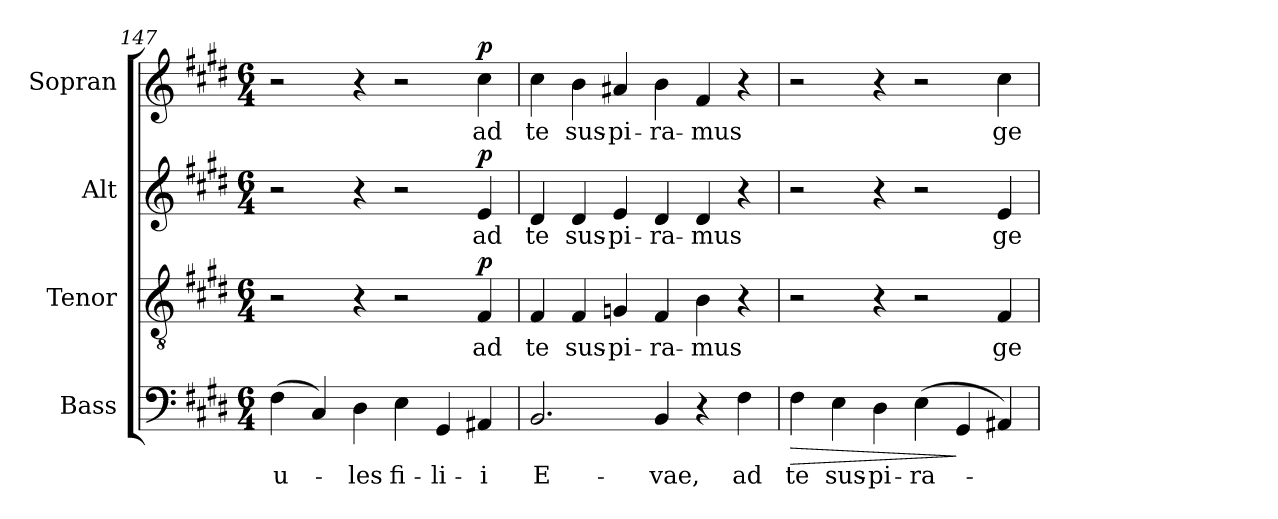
**kern	**text	**dynam	**kern	**text	**dynam	**kern	**text	**dynam	**kern	**text	**dynam
*part4	*part4	*part4	*part3	*part3	*part3	*part2	*part2	*part2	*part1	*part1	*part1
*staff4	*staff4	*staff4	*staff3	*staff3	*staff3	*staff2	*staff2	*staff2	*staff1	*staff1	*staff1
*I"Bass	*	*	*I"Tenor	*	*	*I"Alt	*	*	*I"Sopran	*	*
*I'B.	*	*	*I'T.	*	*	*I'A.	*	*	*I'S.	*	*
*clefF4	*	*	*clefGv2	*	*	*clefG2	*	*	*clefG2	*	*
*k[f#c#g#d#]	*	*	*k[f#c#g#d#]	*	*	*k[f#c#g#d#]	*	*	*k[f#c#g#d#]	*	*
*E:	*	*	*E:	*	*	*E:	*	*	*E:	*	*
*M6/4	*	*	*M6/4	*	*	*M6/4	*	*	*M6/4	*	*
=147	=147	=147	=147	=147	=147	=147	=147	=147	=147	=147	=147
!	!LO:LY:b	!	!	!	!	!	!	!	!	!	!
(>4F#\	-u-	.	2r	.	.	2r	.	.	2r	.	.
4C#/)	.	.	.	.	.	.	.	.	.	.	.
!	!LO:LY:b	!	!	!	!	!	!	!	!	!	!
4D#\	-les	.	4r	.	.	4r	.	.	4r	.	.
!	!LO:LY:b	!	!	!	!	!	!	!	!	!	!
4E\	fi-	.	2r	.	.	2r	.	.	2r	.	.
!	!LO:LY:b	!	!	!	!	!	!	!	!	!	!
4GG#/	-li-	.	.	.	.	.	.	.	.	.	.
!	!LO:LY:b	!	!	!LO:LY:b	!LO:DY:a	!	!LO:LY:b	!LO:DY:a	!	!LO:LY:b	!LO:DY:a
4AA#X/	-i	.	4F#/	ad	p	4e/	ad	p	4cc#\	ad	p
!!LO:PB:g=z
=148	=148	=148	=148	=148	=148	=148	=148	=148	=148	=148	=148
!	!LO:LY:b	!	!	!LO:LY:b	!	!	!LO:LY:b	!	!	!LO:LY:b	!
2.BB/	E-	.	4F#/	te	.	4d#/	te	.	4cc#\	te	.
!	!	!	!	!LO:LY:b	!	!	!LO:LY:b	!	!	!LO:LY:b	!
.	.	.	4F#/	sus-	.	4d#/	sus-	.	4b\	sus-	.
!	!	!	!	!LO:LY:b	!	!	!LO:LY:b	!	!	!LO:LY:b	!
.	.	.	4Gn/	-pi-	.	4e/	-pi-	.	4a#X/	-pi-	.
!	!LO:LY:b	!	!	!LO:LY:b	!	!	!LO:LY:b	!	!	!LO:LY:b	!
4BB/	-vae,	.	4F#/	-ra-	.	4d#/	-ra-	.	4b\	-ra-	.
!	!	!	!	!LO:LY:b	!	!	!LO:LY:b	!	!	!LO:LY:b	!
4r	.	.	4B\	-mus	.	4d#/	-mus	.	4f#/	-mus	.
!	!LO:LY:b	!	!	!	!	!	!	!	!	!	!
4F#\	ad	.	4r	.	.	4r	.	.	4r	.	.
=149	=149	=149	=149	=149	=149	=149	=149	=149	=149	=149	=149
!	!LO:LY:b	!LO:HP:b	!	!	!	!	!	!	!	!	!
4F#\	te	>	2r	.	.	2r	.	.	2r	.	.
!	!LO:LY:b	!	!	!	!	!	!	!	!	!	!
4E\	sus-	.	.	.	.	.	.	.	.	.	.
!	!LO:LY:b	!	!	!	!	!	!	!	!	!	!
4D#\	-pi-	.	4r	.	.	4r	.	.	4r	.	.
!	!LO:LY:b	!	!	!	!	!	!	!	!	!	!
(>4E\	-ra-	.	2r	.	.	2r	.	.	2r	.	.
4GG#/	.	]	.	.	.	.	.	.	.	.	.
!	!	!	!	!LO:LY:b	!	!	!LO:LY:b	!	!	!LO:LY:b	!
4AA#X/)	.	.	4F#/	ge-	.	4e/	ge-	.	4cc#\	ge-	.
=	=	=	=	=	=	=	=	=	=	=	=
*-	*-	*-	*-	*-	*-	*-	*-	*-	*-	*-	*-
